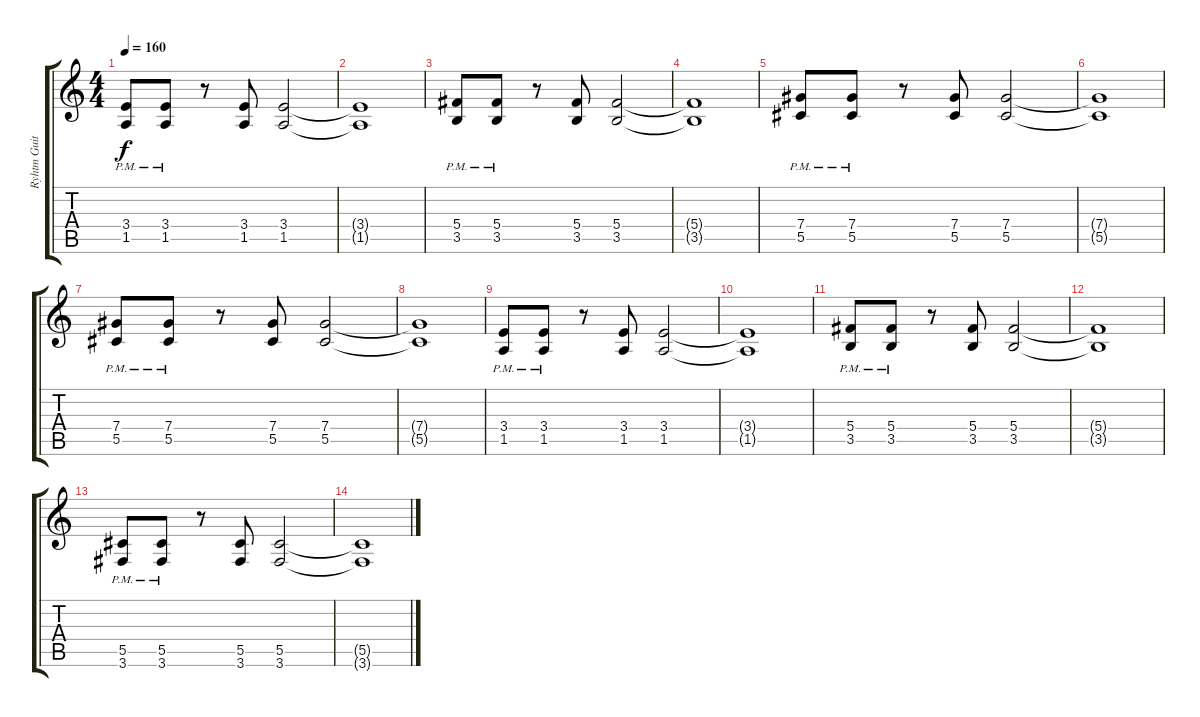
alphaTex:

\track ("Ryhtm Guitar (Eduardo Kawanaka)" "Ryhtm Guit") {instrument overdrivenguitar}
\staff {score tabs}
\tuning (Eb4 Bb3 Gb3 Db3 Ab2 Eb2) {hide}
\ts (4 4)
\tempo 160
\clef g2
\ks c
(3.4 1.5{pm}).8{dy f} (3.4 1.5{pm}).8 r.8 (3.4 1.5).8 (3.4 1.5).2 |
(3.4{t} 1.5{t}).1 |
(5.4 3.5{pm}).8 (5.4 3.5{pm}).8 r.8 (5.4 3.5).8 (5.4 3.5).2 |
(5.4{t} 3.5{t}).1 |
(7.4 5.5{pm}).8 (7.4 5.5{pm}).8 r.8 (7.4 5.5).8 (7.4 5.5).2 |
(7.4{t} 5.5{t}).1 |
(7.4 5.5{pm}).8 (7.4 5.5{pm}).8 r.8 (7.4 5.5).8 (7.4 5.5).2 |
(7.4{t} 5.5{t}).1 |
(3.4 1.5{pm}).8 (3.4 1.5{pm}).8 r.8 (3.4 1.5).8 (3.4 1.5).2 |
(3.4{t} 1.5{t}).1 |
(5.4 3.5{pm}).8 (5.4 3.5{pm}).8 r.8 (5.4 3.5).8 (5.4 3.5).2 |
(5.4{t} 3.5{t}).1 |
(5.5{pm} 3.6).8 (5.5{pm} 3.6).8 r.8 (5.5 3.6).8 (5.5 3.6).2 |
(5.5{t} 3.6{t}).1
